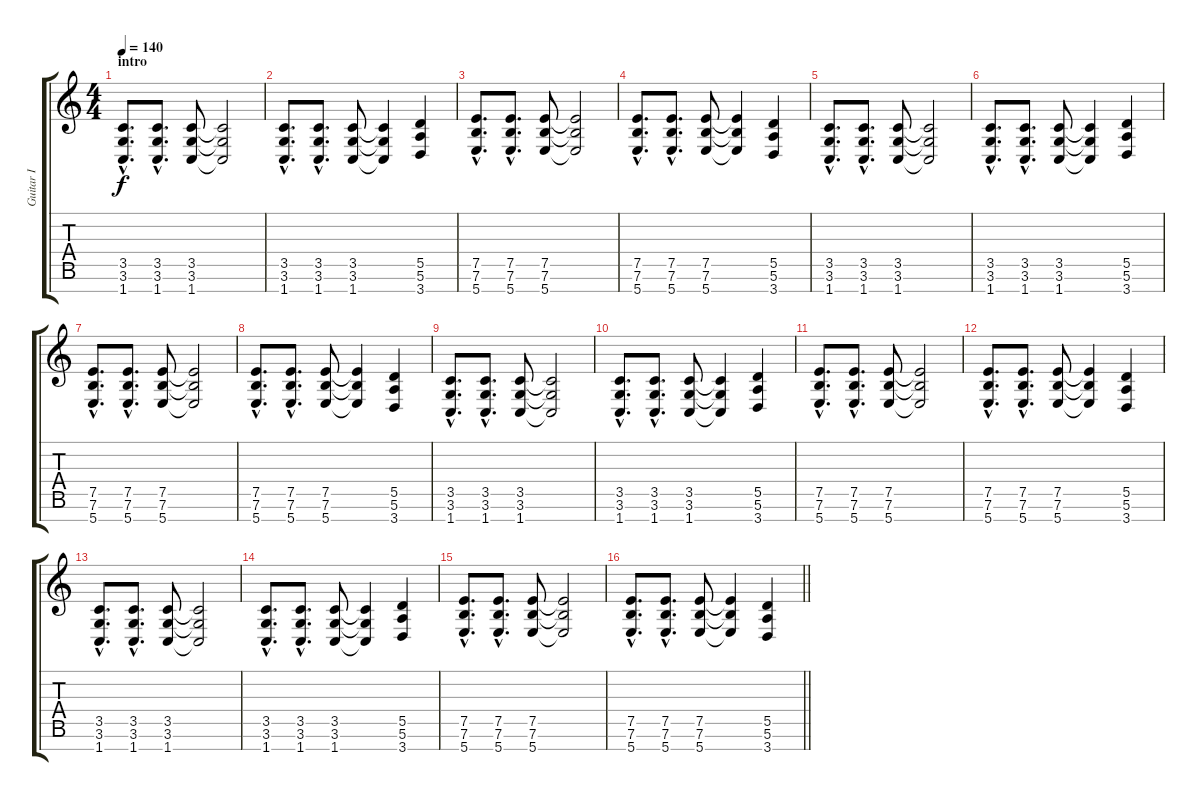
\track ("Guitar I" "Guitar I") {instrument distortionguitar}
\staff {score tabs}
\tuning (E4 B3 G3 D3 A2 E2 B1) {hide}
\ts (4 4)
\section ("" "intro")
\tempo 140
\clef g2
\ks c
(3.5{hac} 3.6{hac} 1.7{hac}).8{d dy f instrument distortionguitar} (3.5{hac} 3.6{hac} 1.7{hac}).8{d} (3.5 3.6 1.7).8 (3.5{t} 3.6{t} 1.7{t}).2 |
(3.5{hac} 3.6{hac} 1.7{hac}).8{d} (3.5{hac} 3.6{hac} 1.7{hac}).8{d} (3.5 3.6 1.7).8 (3.5{t} 3.6{t} 1.7{t}).4 (5.5 5.6 3.7).4 |
(7.5{hac} 7.6{hac} 5.7{hac}).8{d} (7.5{hac} 7.6{hac} 5.7{hac}).8{d} (7.5 7.6 5.7).8 (7.5{t} 7.6{t} 5.7{t}).2 |
(7.5{hac} 7.6{hac} 5.7{hac}).8{d} (7.5{hac} 7.6{hac} 5.7{hac}).8{d} (7.5 7.6 5.7).8 (7.5{t} 7.6{t} 5.7{t}).4 (5.5 5.6 3.7).4 |
(3.5{hac} 3.6{hac} 1.7{hac}).8{d} (3.5{hac} 3.6{hac} 1.7{hac}).8{d} (3.5 3.6 1.7).8 (3.5{t} 3.6{t} 1.7{t}).2 |
(3.5{hac} 3.6{hac} 1.7{hac}).8{d} (3.5{hac} 3.6{hac} 1.7{hac}).8{d} (3.5 3.6 1.7).8 (3.5{t} 3.6{t} 1.7{t}).4 (5.5 5.6 3.7).4 |
(7.5{hac} 7.6{hac} 5.7{hac}).8{d} (7.5{hac} 7.6{hac} 5.7{hac}).8{d} (7.5 7.6 5.7).8 (7.5{t} 7.6{t} 5.7{t}).2 |
(7.5{hac} 7.6{hac} 5.7{hac}).8{d} (7.5{hac} 7.6{hac} 5.7{hac}).8{d} (7.5 7.6 5.7).8 (7.5{t} 7.6{t} 5.7{t}).4 (5.5 5.6 3.7).4 |
(3.5{hac} 3.6{hac} 1.7{hac}).8{d} (3.5{hac} 3.6{hac} 1.7{hac}).8{d} (3.5 3.6 1.7).8 (3.5{t} 3.6{t} 1.7{t}).2 |
(3.5{hac} 3.6{hac} 1.7{hac}).8{d} (3.5{hac} 3.6{hac} 1.7{hac}).8{d} (3.5 3.6 1.7).8 (3.5{t} 3.6{t} 1.7{t}).4 (5.5 5.6 3.7).4 |
(7.5{hac} 7.6{hac} 5.7{hac}).8{d} (7.5{hac} 7.6{hac} 5.7{hac}).8{d} (7.5 7.6 5.7).8 (7.5{t} 7.6{t} 5.7{t}).2 |
(7.5{hac} 7.6{hac} 5.7{hac}).8{d} (7.5{hac} 7.6{hac} 5.7{hac}).8{d} (7.5 7.6 5.7).8 (7.5{t} 7.6{t} 5.7{t}).4 (5.5 5.6 3.7).4 |
(3.5{hac} 3.6{hac} 1.7{hac}).8{d} (3.5{hac} 3.6{hac} 1.7{hac}).8{d} (3.5 3.6 1.7).8 (3.5{t} 3.6{t} 1.7{t}).2 |
(3.5{hac} 3.6{hac} 1.7{hac}).8{d} (3.5{hac} 3.6{hac} 1.7{hac}).8{d} (3.5 3.6 1.7).8 (3.5{t} 3.6{t} 1.7{t}).4 (5.5 5.6 3.7).4 |
(7.5{hac} 7.6{hac} 5.7{hac}).8{d} (7.5{hac} 7.6{hac} 5.7{hac}).8{d} (7.5 7.6 5.7).8 (7.5{t} 7.6{t} 5.7{t}).2 |
\barLineRight lightlight
(7.5{hac} 7.6{hac} 5.7{hac}).8{d} (7.5{hac} 7.6{hac} 5.7{hac}).8{d} (7.5 7.6 5.7).8 (7.5{t} 7.6{t} 5.7{t}).4 (5.5 5.6 3.7).4
